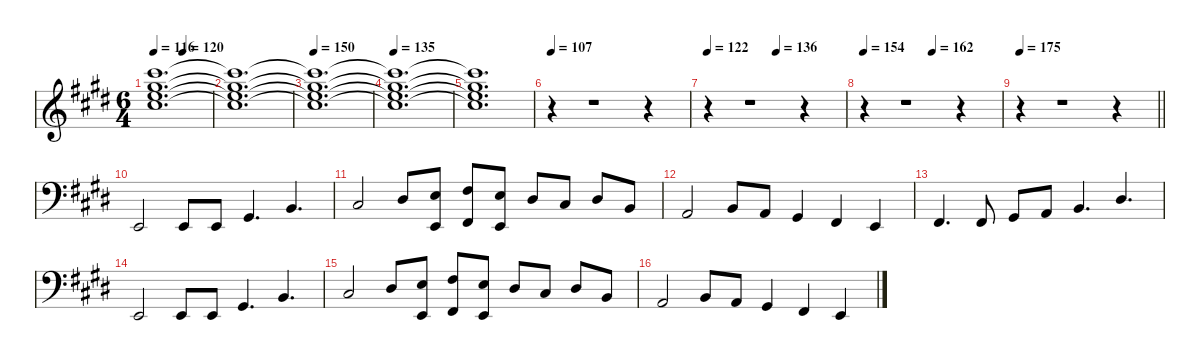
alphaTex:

\defaultSystemsLayout 4
\hideDynamics
\bracketExtendMode nobrackets
\singleTrackTrackNamePolicy hidden
\multiTrackTrackNamePolicy hidden
\firstSystemTrackNameMode fullname
\firstSystemTrackNameOrientation horizontal
\otherSystemsTrackNameOrientation horizontal
\track ("Strings 2" "vln.") {instrument stringensemble1}
\staff {score}
\tuning (E4 B3 G3 D3 A2 C2)
\ts (6 4)
\tempo 116
\tempo (120 0.5)
\clef g2
\ks e
(21.1{t acc #} 21.2{t acc #} 21.3{t acc forcenatural} 23.4{t acc #}).1{d dy f beam Down} |
(21.1{t acc #} 21.2{t acc #} 21.3{t acc forcenatural} 23.4{t acc #}).1{d beam Down} |
\tempo 150
(21.1{t acc #} 21.2{t acc #} 21.3{t acc forcenatural} 23.4{t acc #}).1{d beam Down} |
\tempo 135
(21.1{t acc #} 21.2{t acc #} 21.3{t acc forcenatural} 23.4{t acc #}).1{d beam Down} |
(21.1{t acc #} 21.2{t acc #} 21.3{t acc forcenatural} 23.4{t acc #}).1{d beam Down} |
\tempo 107
r.4{beam Down} r.1{beam Down} r.4{beam Down} |
\tempo 122
\tempo (136 0.5)
r.4{beam Down} r.1{beam Down} r.4{beam Down} |
\tempo 154
\tempo (162 0.5)
r.4{beam Down} r.1{beam Down} r.4{beam Down} |
\tempo 175
\barLineRight lightlight
r.4{beam Down} r.1{beam Down} r.4{beam Down} |
\clef f4
4.6{acc forcenatural}.2{dy mf beam Up} 4.6{acc forcenatural}.8{beam Up} 4.6{acc forcenatural}.8{beam Up} 8.6{acc #}.4{d beam Up} 11.6{acc forcenatural}.4{d beam Up} |
13.6{acc #}.2{beam Up} 15.6{acc #}.8{beam Up} (7.5{acc forcenatural} 4.6{acc forcenatural}).8{beam Up} (4.4{acc #} 6.6{acc #}).8{beam Up} (7.5{acc forcenatural} 4.6{acc forcenatural}).8{beam Up} 15.6{acc #}.8{beam Up} 13.6{acc #}.8{beam Up} 15.6{acc #}.8{beam Up} 11.6{acc forcenatural}.8{beam Up} |
9.6{acc forcenatural}.2{beam Up} 11.6{acc forcenatural}.8{beam Up} 0.5{acc forcenatural}.8{beam Up} 8.6{acc #}.4{beam Up} 6.6{acc #}.4{beam Up} 4.6{acc forcenatural}.4{beam Up} |
6.6{acc #}.4{d beam Up} 6.6{acc #}.8{beam Up} 8.6{acc #}.8{beam Up} 0.5{acc forcenatural}.8{beam Up} 11.6{acc forcenatural}.4{d beam Up} 15.6{acc #}.4{d beam Up} |
4.6{acc forcenatural}.2{beam Up} 4.6{acc forcenatural}.8{beam Up} 4.6{acc forcenatural}.8{beam Up} 8.6{acc #}.4{d beam Up} 11.6{acc forcenatural}.4{d beam Up} |
13.6{acc #}.2{beam Up} 15.6{acc #}.8{beam Up} (7.5{acc forcenatural} 4.6{acc forcenatural}).8{beam Up} (4.4{acc #} 6.6{acc #}).8{beam Up} (7.5{acc forcenatural} 4.6{acc forcenatural}).8{beam Up} 15.6{acc #}.8{beam Up} 13.6{acc #}.8{beam Up} 15.6{acc #}.8{beam Up} 11.6{acc forcenatural}.8{beam Up} |
9.6{acc forcenatural}.2{beam Up} 11.6{acc forcenatural}.8{beam Up} 0.5{acc forcenatural}.8{beam Up} 8.6{acc #}.4{beam Up} 6.6{acc #}.4{beam Up} 4.6{acc forcenatural}.4{beam Up}
